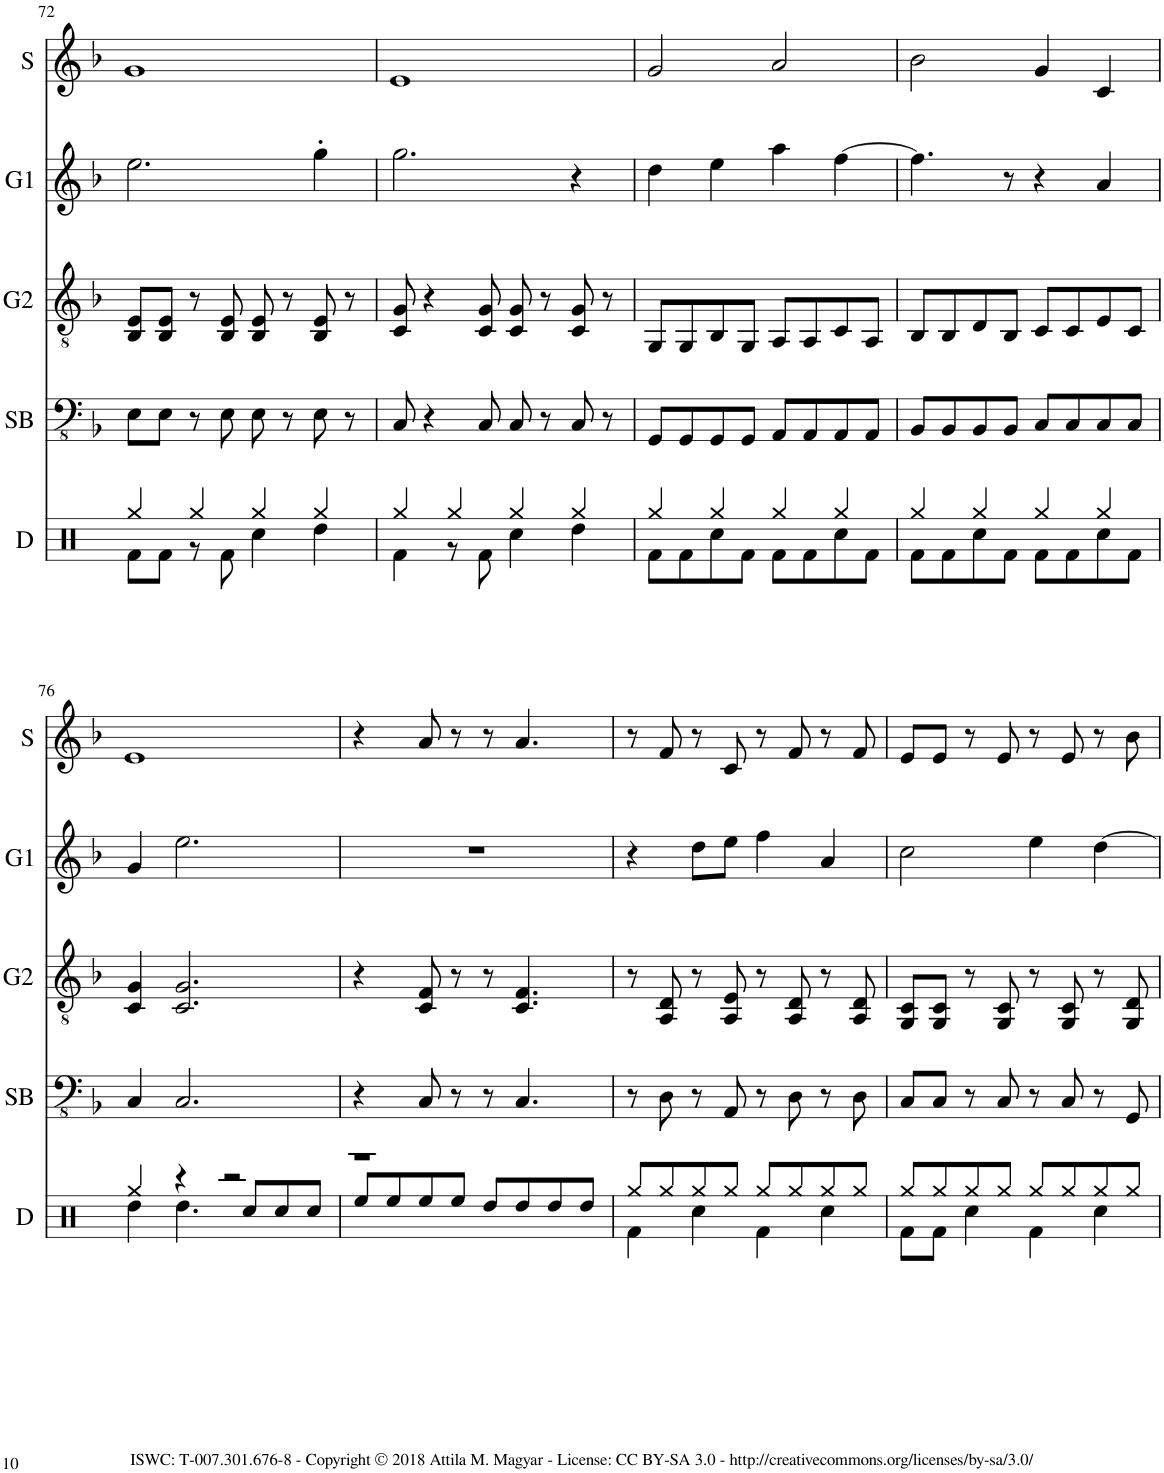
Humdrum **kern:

**kern	**kern	**kern	**kern	**kern
*part5	*part4	*part3	*part2	*part1
*staff5	*staff4	*staff3	*staff2	*staff1
*I"Drums	*I"Synth Bass	*I"Guitar 2	*I"Guitar 1	*I"Synth
*I'D	*I'SB	*I'G2	*I'G1	*I'S
!!LO:PB:g=z
*clefX	*clefFv4	*clefGv2	*clefG2	*clefG2
*k[]	*k[b-]	*k[b-]	*k[b-]	*k[b-]
*M4/4	*M4/4	*M4/4	*M4/4	*M4/4
=72	=72	=72	=72	=72
*^	*	*	*	*
4Rgg/	8Rf\L	8EE\L	8BB-/ 8E/L	2.ee\	1g
.	8Rf\J	8EE\J	8BB-/ 8E/J	.	.
4Rgg/	8r	8r	8r	.	.
.	8Rf\	8EE\	8BB-/ 8E/	.	.
4Rgg/	4Rcc\	8EE\	8BB-/ 8E/	.	.
.	.	8r	8r	.	.
4Rgg/	4Rdd\	8EE\	8BB-/ 8E/	4gg'\	.
.	.	8r	8r	.	.
=73	=73	=73	=73	=73	=73
4Rgg/	4Rf\	8CC/	8C/ 8G/	2.gg\	1e
.	.	4r	4r	.	.
4Rgg/	8r	.	.	.	.
.	8Rf\	8CC/	8C/ 8G/	.	.
4Rgg/	4Rcc\	8CC/	8C/ 8G/	.	.
.	.	8r	8r	.	.
4Rgg/	4Rdd\	8CC/	8C/ 8G/	4r	.
.	.	8r	8r	.	.
=74	=74	=74	=74	=74	=74
4Rgg/	8Rf\L	8GGG/L	8GG/L	4dd\	2g/
.	8Rf\	8GGG/	8GG/	.	.
4Rgg/	8Rcc\	8GGG/	8BB-/	4ee\	.
.	8Rf\J	8GGG/J	8GG/J	.	.
4Rgg/	8Rf\L	8AAA/L	8AA/L	4aa\	2a/
.	8Rf\	8AAA/	8AA/	.	.
4Rgg/	8Rcc\	8AAA/	8C/	[4ff\	.
.	8Rf\J	8AAA/J	8AA/J	.	.
=75	=75	=75	=75	=75	=75
4Rgg/	8Rf\L	8BBB-/L	8BB-/L	4.ff\]	2b-\
.	8Rf\	8BBB-/	8BB-/	.	.
4Rgg/	8Rcc\	8BBB-/	8D/	.	.
.	8Rf\J	8BBB-/J	8BB-/J	8r	.
4Rgg/	8Rf\L	8CC/L	8C/L	4r	4g/
.	8Rf\	8CC/	8C/	.	.
4Rgg/	8Rcc\	8CC/	8E/	4a/	4c/
.	8Rf\J	8CC/J	8C/J	.	.
!!LO:LB:g=z
=76	=76	=76	=76	=76	=76
4Rgg/	4Rdd\	4CC/	4C/ 4G/	4g/	1e
4r	4.Rdd\	2.CC/	2.C/ 2.G/	2.ee\	.
2r	.	.	.	.	.
.	8Rcc/L	.	.	.	.
.	8Rcc/	.	.	.	.
.	8Rcc/J	.	.	.	.
=77	=77	=77	=77	=77	=77
1r	8Ree/L	4r	4r	1r	4r
.	8Ree/	.	.	.	.
.	8Ree/	8CC/	8C/ 8F/	.	8a/
.	8Ree/J	8r	8r	.	8r
.	8Rdd/L	8r	8r	.	8r
.	8Rdd/	4.CC/	4.C/ 4.F/	.	4.a/
.	8Rdd/	.	.	.	.
.	8Rdd/J	.	.	.	.
=78	=78	=78	=78	=78	=78
8Rgg/L	4Rf\	8r	8r	4r	8r
8Rgg/	.	8DD\	8AA/ 8D/	.	8f/
8Rgg/	4Rcc\	8r	8r	8dd\L	8r
8Rgg/J	.	8AAA/	8AA/ 8E/	8ee\J	8c/
8Rgg/L	4Rf\	8r	8r	4ff\	8r
8Rgg/	.	8DD\	8AA/ 8D/	.	8f/
8Rgg/	4Rcc\	8r	8r	4a/	8r
8Rgg/J	.	8DD\	8AA/ 8D/	.	8f/
=79	=79	=79	=79	=79	=79
8Rgg/L	8Rf\L	8CC/L	8GG/ 8C/L	2cc\	8e/L
8Rgg/	8Rf\J	8CC/J	8GG/ 8C/J	.	8e/J
8Rgg/	4Rcc\	8r	8r	.	8r
8Rgg/J	.	8CC/	8GG/ 8C/	.	8e/
8Rgg/L	4Rf\	8r	8r	4ee\	8r
8Rgg/	.	8CC/	8GG/ 8C/	.	8e/
8Rgg/	4Rcc\	8r	8r	[4dd\	8r
8Rgg/J	.	8GGG/	8GG/ 8D/	.	8b-\
*v	*v	*	*	*	*
=	=	=	=	=
*-	*-	*-	*-	*-
